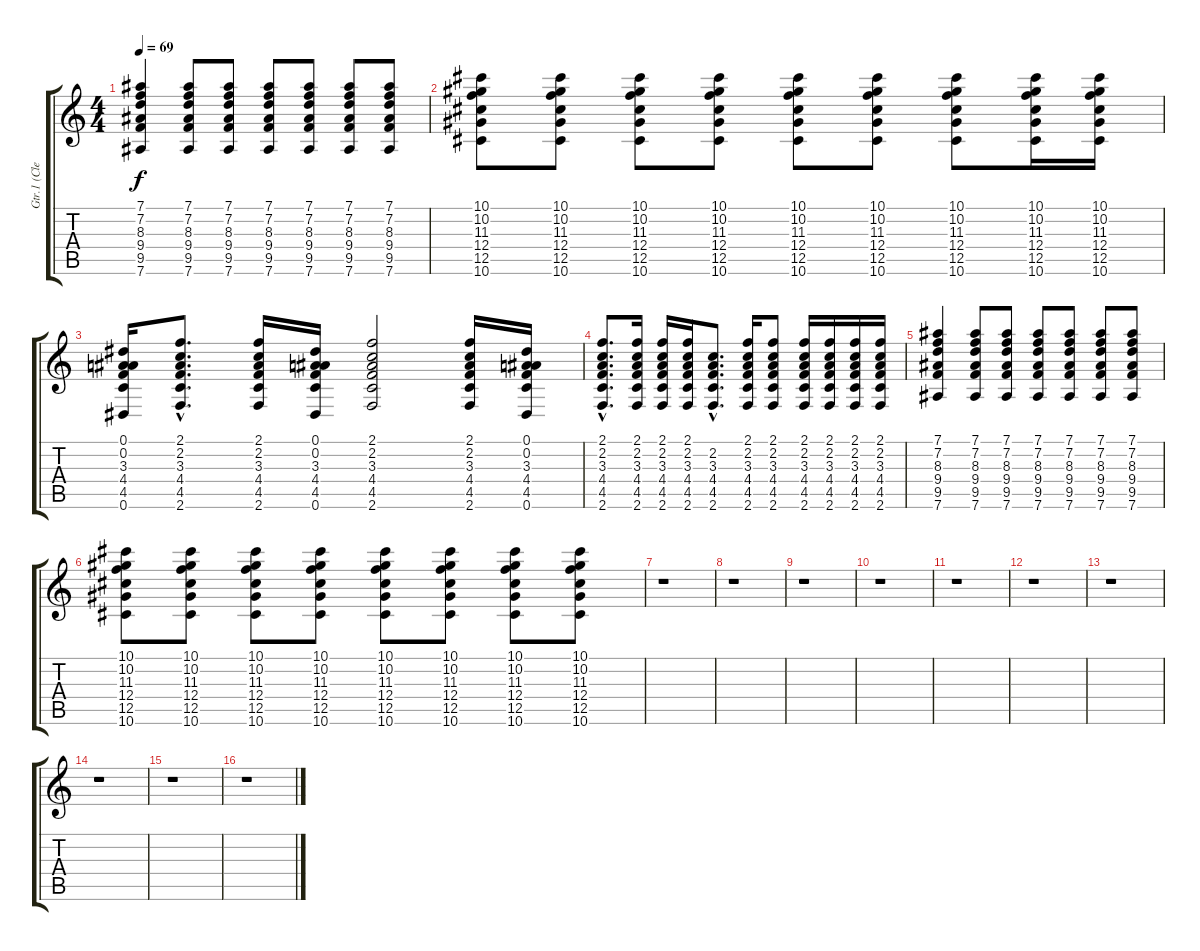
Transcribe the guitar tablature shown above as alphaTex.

\track ("Gtr.1 (Clean)" "Gtr.1 (Cle") {instrument electricguitarclean}
\staff {score tabs}
\tuning (Eb4 Bb3 Gb3 Db3 Ab2 Eb2) {hide}
\ts (4 4)
\tempo 69
\clef g2
\ks c
(7.1 7.2 8.3 9.4 9.5 7.6).4{dy f} (7.1 7.2 8.3 9.4 9.5 7.6).8 (7.1 7.2 8.3 9.4 9.5 7.6).8 (7.1 7.2 8.3 9.4 9.5 7.6).8 (7.1 7.2 8.3 9.4 9.5 7.6).8 (7.1 7.2 8.3 9.4 9.5 7.6).8 (7.1 7.2 8.3 9.4 9.5 7.6).8 |
(10.1 10.2 11.3 12.4 12.5 10.6).8 (10.1 10.2 11.3 12.4 12.5 10.6).8 (10.1 10.2 11.3 12.4 12.5 10.6).8 (10.1 10.2 11.3 12.4 12.5 10.6).8 (10.1 10.2 11.3 12.4 12.5 10.6).8 (10.1 10.2 11.3 12.4 12.5 10.6).8 (10.1 10.2 11.3 12.4 12.5 10.6).8 (10.1 10.2 11.3 12.4 12.5 10.6).16 (10.1 10.2 11.3 12.4 12.5 10.6).16 |
(0.1 0.2 3.3 4.4 4.5 0.6).16 (2.1{hac} 2.2{hac} 3.3{hac} 4.4{hac} 4.5{hac} 2.6{hac}).8{d} (2.1 2.2 3.3 4.4 4.5 2.6).16 (0.1 0.2 3.3 4.4 4.5 0.6).16 (2.1 2.2 3.3 4.4 4.5 2.6).2 (2.1 2.2 3.3 4.4 4.5 2.6).16 (0.1 0.2 3.3 4.4 4.5 0.6).16 |
(2.1{hac} 2.2{hac} 3.3{hac} 4.4{hac} 4.5{hac} 2.6{hac}).8{d} (2.1 2.2 3.3 4.4 4.5 2.6).16 (2.1 2.2 3.3 4.4 4.5 2.6).16 (2.1 2.2 3.3 4.4 4.5 2.6).16 (2.2{hac} 3.3{hac} 4.4{hac} 4.5{hac} 2.6{hac}).8{d} (2.1 2.2 3.3 4.4 4.5 2.6).16 (2.1 2.2 3.3 4.4 4.5 2.6).8 (2.1 2.2 3.3 4.4 4.5 2.6).16 (2.1 2.2 3.3 4.4 4.5 2.6).16 (2.1 2.2 3.3 4.4 4.5 2.6).16 (2.1 2.2 3.3 4.4 4.5 2.6).16 |
(7.1 7.2 8.3 9.4 9.5 7.6).4 (7.1 7.2 8.3 9.4 9.5 7.6).8 (7.1 7.2 8.3 9.4 9.5 7.6).8 (7.1 7.2 8.3 9.4 9.5 7.6).8 (7.1 7.2 8.3 9.4 9.5 7.6).8 (7.1 7.2 8.3 9.4 9.5 7.6).8 (7.1 7.2 8.3 9.4 9.5 7.6).8 |
(10.1 10.2 11.3 12.4 12.5 10.6).8 (10.1 10.2 11.3 12.4 12.5 10.6).8 (10.1 10.2 11.3 12.4 12.5 10.6).8 (10.1 10.2 11.3 12.4 12.5 10.6).8 (10.1 10.2 11.3 12.4 12.5 10.6).8 (10.1 10.2 11.3 12.4 12.5 10.6).8 (10.1 10.2 11.3 12.4 12.5 10.6).8 (10.1 10.2 11.3 12.4 12.5 10.6).8 |
r.1 |
r.1 |
r.1 |
r.1 |
r.1 |
r.1 |
r.1 |
r.1 |
r.1 |
r.1
